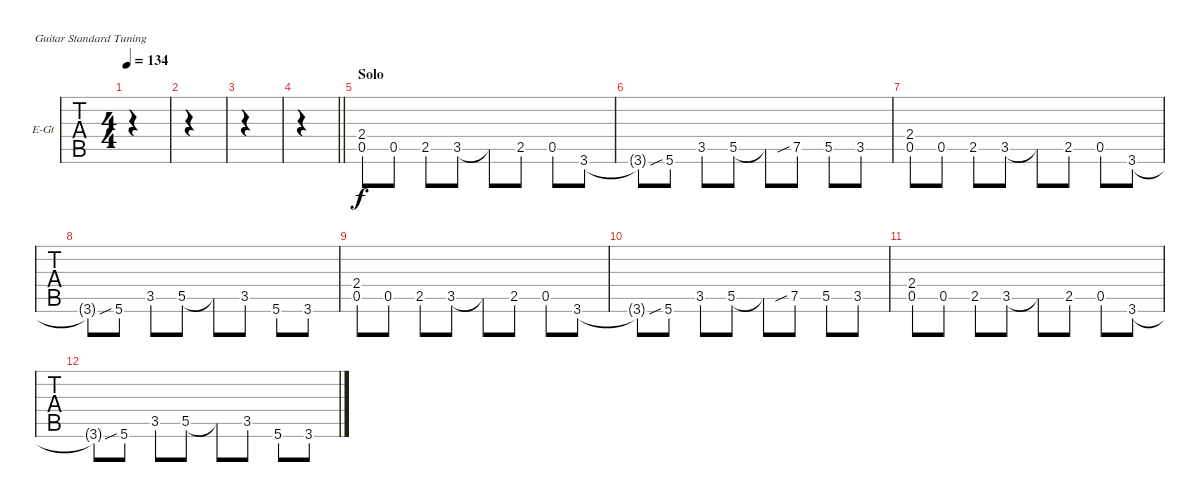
\bracketExtendMode groupsimilarinstruments
\firstSystemTrackNameOrientation horizontal
\otherSystemsTrackNameOrientation horizontal
\track ("Second Guitar" "E-Gt") {instrument distortionguitar}
\staff {tabs}
\tuning (E4 B3 G3 D3 A2 E2)
\ts (4 4)
\tempo 134
\clef g2
\scale
0.333333
\ks c
|
\scale
0.333333 |
\scale
0.333333 |
\scale
0.333333
\barLineRight lightlight
|
\section ("" "Solo")
\scale
0.333333 (2.4 0.5).8{dy f} 0.5.8 2.5.8 3.5.8 3.5{t}.8 2.5.8 0.5.8 3.6.8 |
\scale
0.333333 3.6{t}.8 5.6{sib}.8 3.5.8 5.5.8 5.5{t}.8 7.5{sib}.8 5.5.8 3.5.8 |
\scale
0.333333 (2.4 0.5).8 0.5.8 2.5.8 3.5.8 3.5{t}.8 2.5.8 0.5.8 3.6.8 |
\scale
0.333333 3.6{t}.8 5.6{sib}.8 3.5.8 5.5.8 5.5{t}.8 3.5.8 5.6.8 3.6.8 |
\scale
0.333333 (2.4 0.5).8 0.5.8 2.5.8 3.5.8 3.5{t}.8 2.5.8 0.5.8 3.6.8 |
\scale
0.333333 3.6{t}.8 5.6{sib}.8 3.5.8 5.5.8 5.5{t}.8 7.5{sib}.8 5.5.8 3.5.8 |
\scale
0.333333 (2.4 0.5).8 0.5.8 2.5.8 3.5.8 3.5{t}.8 2.5.8 0.5.8 3.6.8 |
\scale
0.333333 3.6{t}.8 5.6{sib}.8 3.5.8 5.5.8 5.5{t}.8 3.5.8 5.6.8 3.6.8 |
\scale
0.333333 |
\scale
0.333333 |
\scale
0.333333 |
\scale
0.333333
